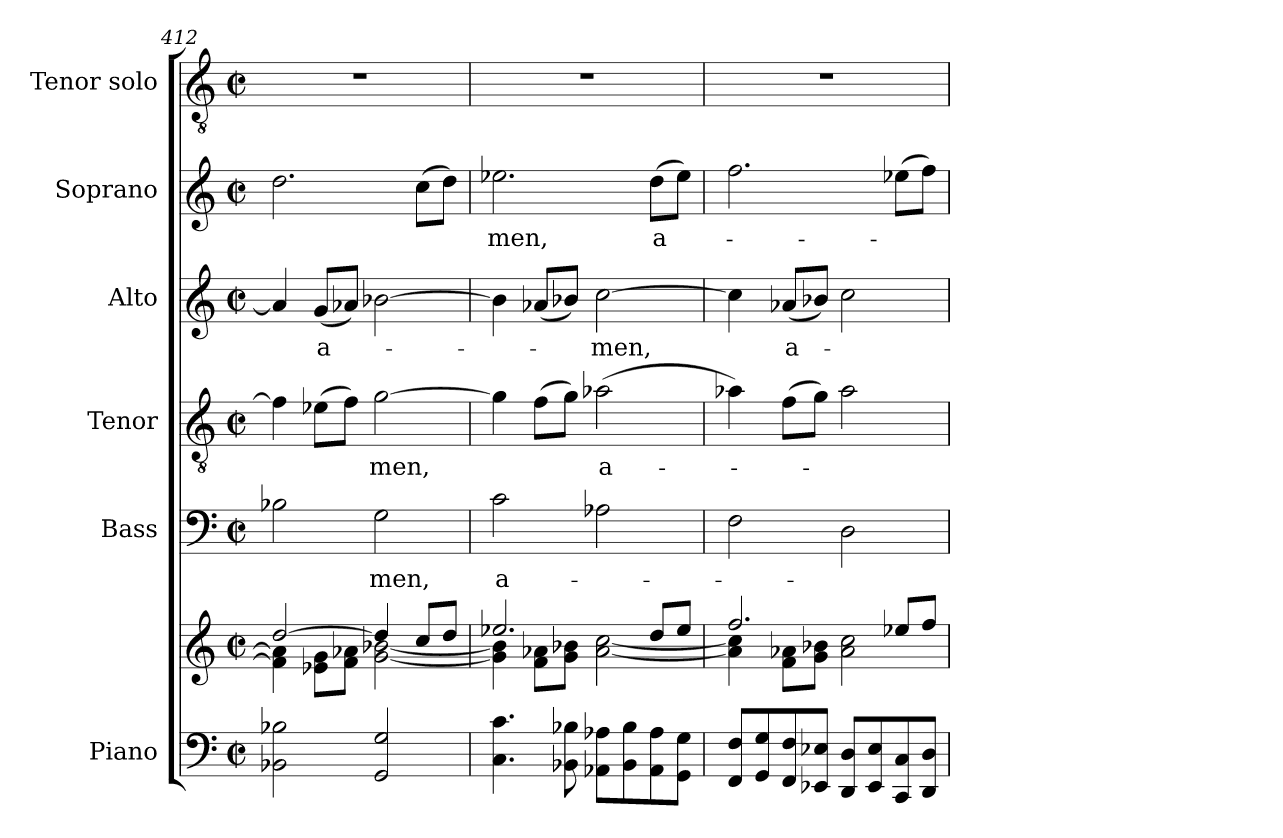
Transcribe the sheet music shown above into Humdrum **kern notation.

**kern	**kern	**kern	**text	**kern	**text	**kern	**text	**kern	**text	**kern
*part6	*part6	*part5	*part5	*part4	*part4	*part3	*part3	*part2	*part2	*part1
*staff7	*staff6	*staff5	*staff5	*staff4	*staff4	*staff3	*staff3	*staff2	*staff2	*staff1
*I"Piano	*	*I"Bass	*	*I"Tenor	*	*I"Alto	*	*I"Soprano	*	*I"Tenor solo
*I'Pno.	*	*I'B.	*	*I'T.	*	*I'A.	*	*I'S.	*	*I'T.s
*clefF4	*clefG2	*clefF4	*	*clefGv2	*	*clefG2	*	*clefG2	*	*clefGv2
*k[]	*k[]	*k[]	*	*k[]	*	*k[]	*	*k[]	*	*k[]
*M2/2	*M2/2	*M2/2	*	*M2/2	*	*M2/2	*	*M2/2	*	*M2/2
*met(c|)	*met(c|)	*met(c|)	*	*met(c|)	*	*met(c|)	*	*met(c|)	*	*met(c|)
=412	=412	=412	=412	=412	=412	=412	=412	=412	=412	=412
*	*^	*	*	*	*	*	*	*	*	*
2BB-X\ 2B-X\	[2dd/	4f\] 4a-\]	2B-X\	.	4f\]	.	4a-/]	.	2.dd\	.	1r
!	!	!	!	!	!	!	!	!LO:LY:b	!	!	!
.	.	8e-X\ 8g\L	.	.	(>8e-X\L	.	(<8g/L	a-	.	.	.
.	.	8f\ 8a-X\J	.	.	8f\J)	.	8a-X/J)	.	.	.	.
!	!	!	!	!LO:LY:b	!	!LO:LY:b	!	!	!	!	!
2GG/ 2G/	4dd/]	[2g\ [2b-X\	2G\	-men,	[2g\	-men,	[2b-X\	.	.	.	.
.	8cc/L	.	.	.	.	.	.	.	(>8cc\L	.	.
.	8dd/J	.	.	.	.	.	.	.	8dd\J)	.	.
=413	=413	=413	=413	=413	=413	=413	=413	=413	=413	=413	=413
!	!	!	!	!LO:LY:b	!	!	!	!	!	!LO:LY:b	!
4.C\ 4.c\	2.ee-X/	4g\] 4b-\]	2c\	a-	4g\]	.	4b-\]	.	2.ee-X\	-men,	1r
.	.	8f\ 8a-X\L	.	.	(>8f\L	.	(<8a-X/L	.	.	.	.
8BB-X\ 8B-X\	.	8g\ 8b-X\J	.	.	8g\J)	.	8b-X/J)	.	.	.	.
!	!	!	!	!	!	!LO:LY:b	!	!LO:LY:b	!	!	!
8AA-X\ 8A-X\L	.	[2a-\ [2cc\	2A-X\	.	(>2a-X\	a-	[2cc\	-men,	.	.	.
8BB-\ 8B-\	.	.	.	.	.	.	.	.	.	.	.
!	!	!	!	!	!	!	!	!	!	!LO:LY:b	!
8AA-\ 8A-\	8dd/L	.	.	.	.	.	.	.	(>8dd\L	a-	.
8GG\ 8G\J	8ee-/J	.	.	.	.	.	.	.	8ee-\J)	.	.
!!LO:LB:g=z
=414	=414	=414	=414	=414	=414	=414	=414	=414	=414	=414	=414
8FF/ 8F/L	2.ff/	4a-\] 4cc\]	2F\	.	4a-X\)	.	4cc\]	.	2.ff\	.	1r
8GG/ 8G/	.	.	.	.	.	.	.	.	.	.	.
!	!	!	!	!	!	!	!	!LO:LY:b	!	!	!
8FF/ 8F/	.	8f\ 8a-X\L	.	.	(>8f\L	.	(<8a-X/L	a-	.	.	.
8EE-X/ 8E-X/J	.	8g\ 8b-X\J	.	.	8g\J)	.	8b-X/J)	.	.	.	.
8DD/ 8D/L	.	2a-\ 2cc\	2D\	.	2a-\	.	2cc\	.	.	.	.
8EE-/ 8E-/	.	.	.	.	.	.	.	.	.	.	.
8CC/ 8C/	8ee-X/L	.	.	.	.	.	.	.	(>8ee-X\L	.	.
8DD/ 8D/J	8ff/J	.	.	.	.	.	.	.	8ff\J)	.	.
*	*v	*v	*	*	*	*	*	*	*	*	*
=	=	=	=	=	=	=	=	=	=	=
*-	*-	*-	*-	*-	*-	*-	*-	*-	*-	*-
